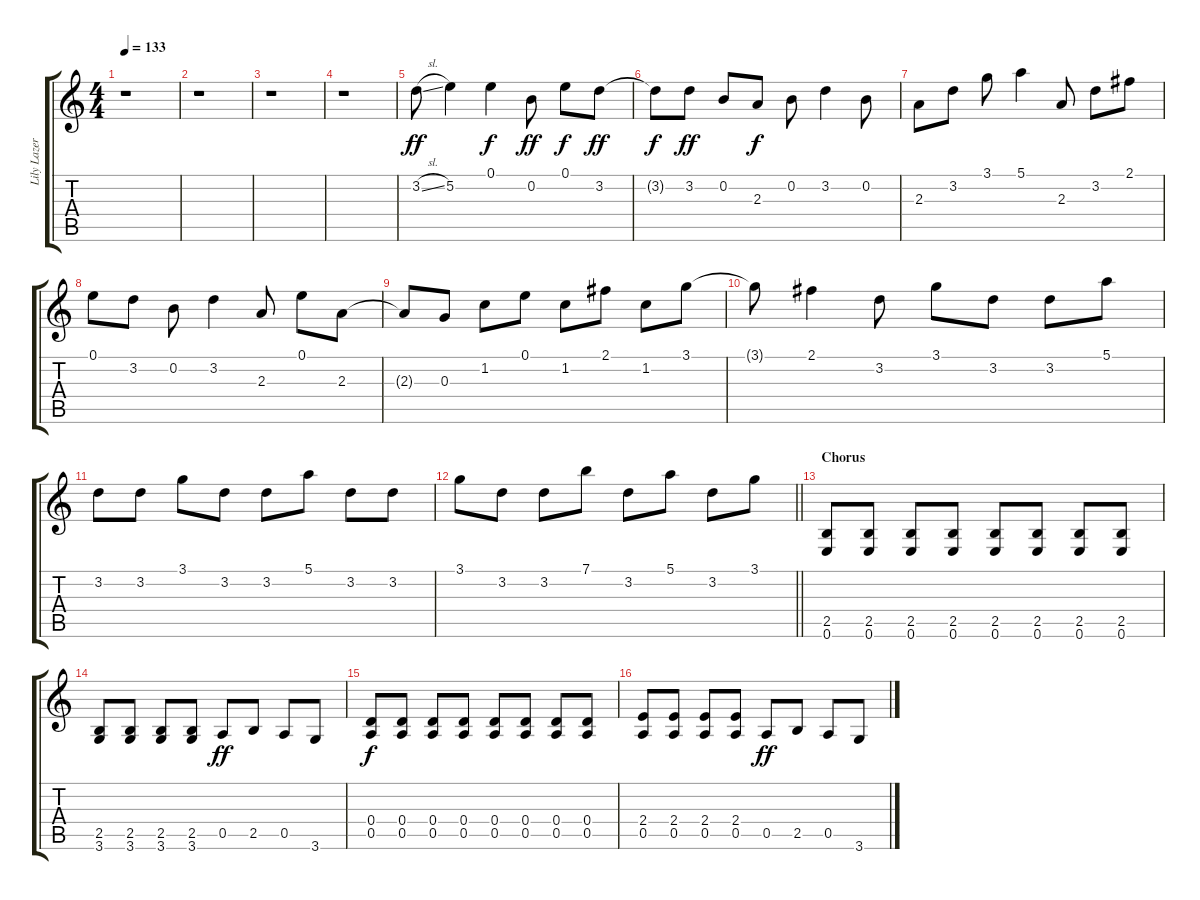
\track ("Lily Lazer (Guitar)" "Lily Lazer") {instrument acousticguitarnylon}
\staff {score tabs}
\tuning (E4 B3 G3 D3 A2 E2) {hide}
\ts (4 4)
\tempo 133
\clef g2
\ks c
r.1{dy fff} |
r.1 |
r.1 |
r.1 |
3.2{sl}.8{dy ff} 5.2.4 0.1.4{dy f} 0.2.8{dy ff} 0.1.8{dy f} 3.2.8{dy ff} |
3.2{t}.8{dy f} 3.2.8{dy ff} 0.2.8 2.3.8{dy f} 0.2.8 3.2.4 0.2.8 |
2.3.8 3.2.8 3.1.8 5.1.4 2.3.8 3.2.8 2.1.8 |
0.1.8 3.2.8 0.2.8 3.2.4 2.3.8 0.1.8 2.3.8 |
2.3{t}.8 0.3.8 1.2.8 0.1.8 1.2.8 2.1.8 1.2.8 3.1.8 |
3.1{t}.8 2.1.4 3.2.8 3.1.8 3.2.8 3.2.8 5.1.8 |
3.2.8 3.2.8 3.1.8 3.2.8 3.2.8 5.1.8 3.2.8 3.2.8 |
\barLineRight lightlight
3.1.8 3.2.8 3.2.8 7.1.8 3.2.8 5.1.8 3.2.8 3.1.8 |
\section ("" "Chorus")
(2.5 0.6).8 (2.5 0.6).8 (2.5 0.6).8 (2.5 0.6).8 (2.5 0.6).8 (2.5 0.6).8 (2.5 0.6).8 (2.5 0.6).8 |
(2.5 3.6).8 (2.5 3.6).8 (2.5 3.6).8 (2.5 3.6).8 0.5.8{dy ff} 2.5.8 0.5.8 3.6.8 |
(0.4 0.5).8{dy f} (0.4 0.5).8 (0.4 0.5).8 (0.4 0.5).8 (0.4 0.5).8 (0.4 0.5).8 (0.4 0.5).8 (0.4 0.5).8 |
(2.4 0.5).8 (2.4 0.5).8 (2.4 0.5).8 (2.4 0.5).8 0.5.8{dy ff} 2.5.8 0.5.8 3.6.8
